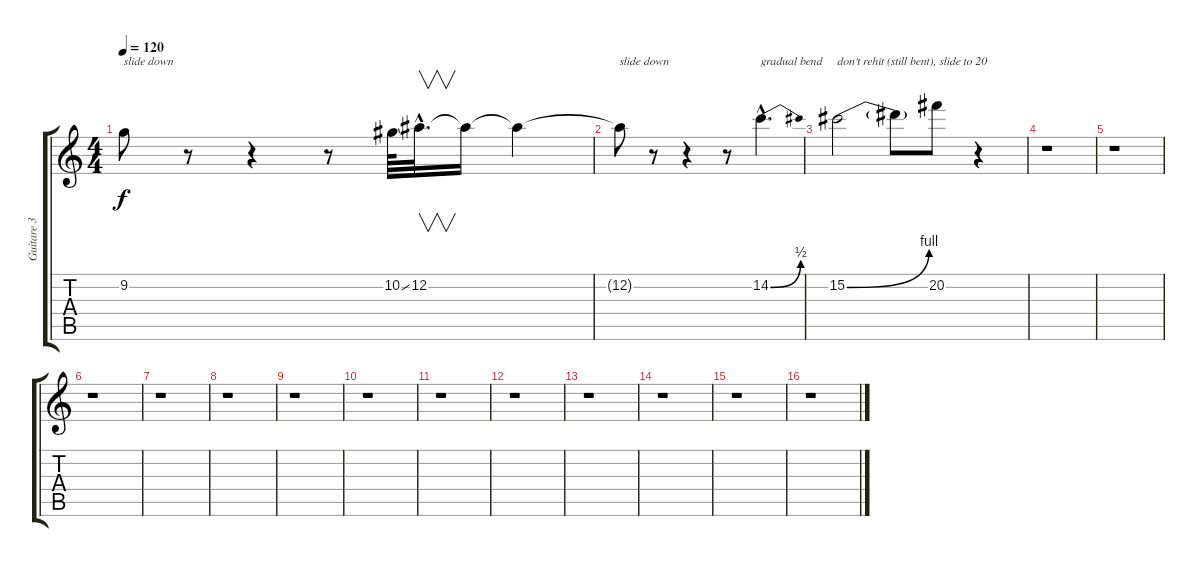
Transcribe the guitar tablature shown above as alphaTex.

\track ("Guitare 3" "Guitare 3") {instrument distortionguitar}
\staff {score tabs}
\tuning (Eb4 Bb3 Gb3 Db3 Ab2 Eb2) {hide}
\ts (4 4)
\tempo 120
\clef g2
\ks c
9.2{t}.8{txt "slide down" dy f} r.8 r.4 r.8 10.2{ss}.64 12.2{hac}.32{v d} 12.2{t}.16 12.2{t}.4 |
12.2{t}.8{txt "slide down"} r.8 r.4 r.8 14.2{be (bend 0 0 60 2) hac}.4{d txt "gradual bend"} |
15.2{be (bend 0 0 60 4)}.2{txt "don't rehit (still bent), slide to 20"} 15.2{t}.8 20.2.8 r.4 |
r.1 |
r.1 |
r.1 |
r.1 |
r.1 |
r.1 |
r.1 |
r.1 |
r.1 |
r.1 |
r.1 |
r.1 |
r.1
